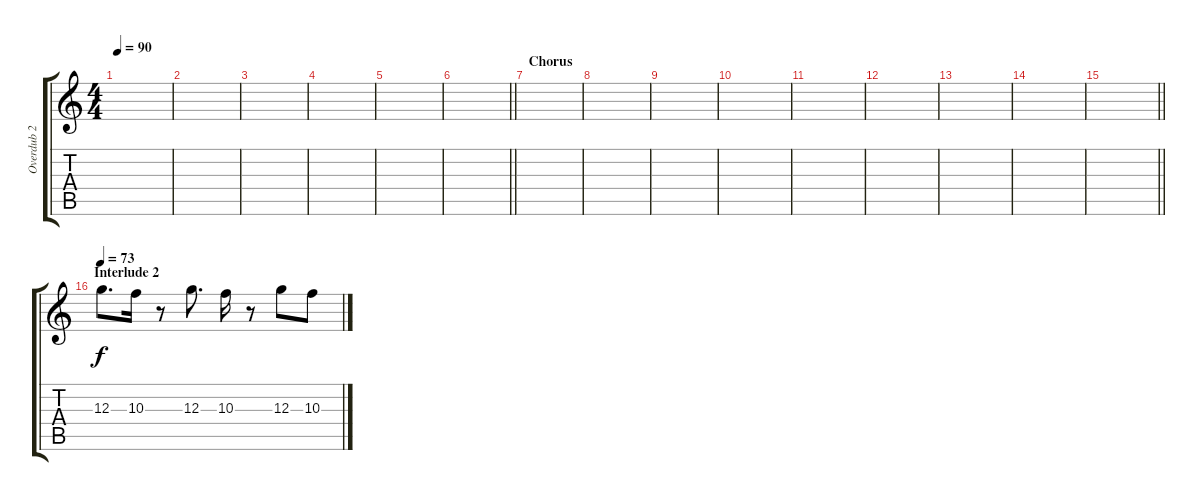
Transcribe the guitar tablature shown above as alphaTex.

\track ("Overdub 2" "Overdub 2") {instrument overdrivenguitar}
\staff {score tabs}
\tuning (E4 B3 G3 D3 A2 D2) {hide}
\ts (4 4)
\tempo 90
\clef g2
\ks c
|
|
|
|
|
\barLineRight lightlight
|
\section ("" "Chorus")
|
|
|
|
|
|
|
|
\barLineRight lightlight
|
\section ("" "Interlude 2")
\tempo 73
12.3.8{d} 10.3.16 r.8 12.3.8{d} 10.3.16 r.8 12.3.8 10.3.8
